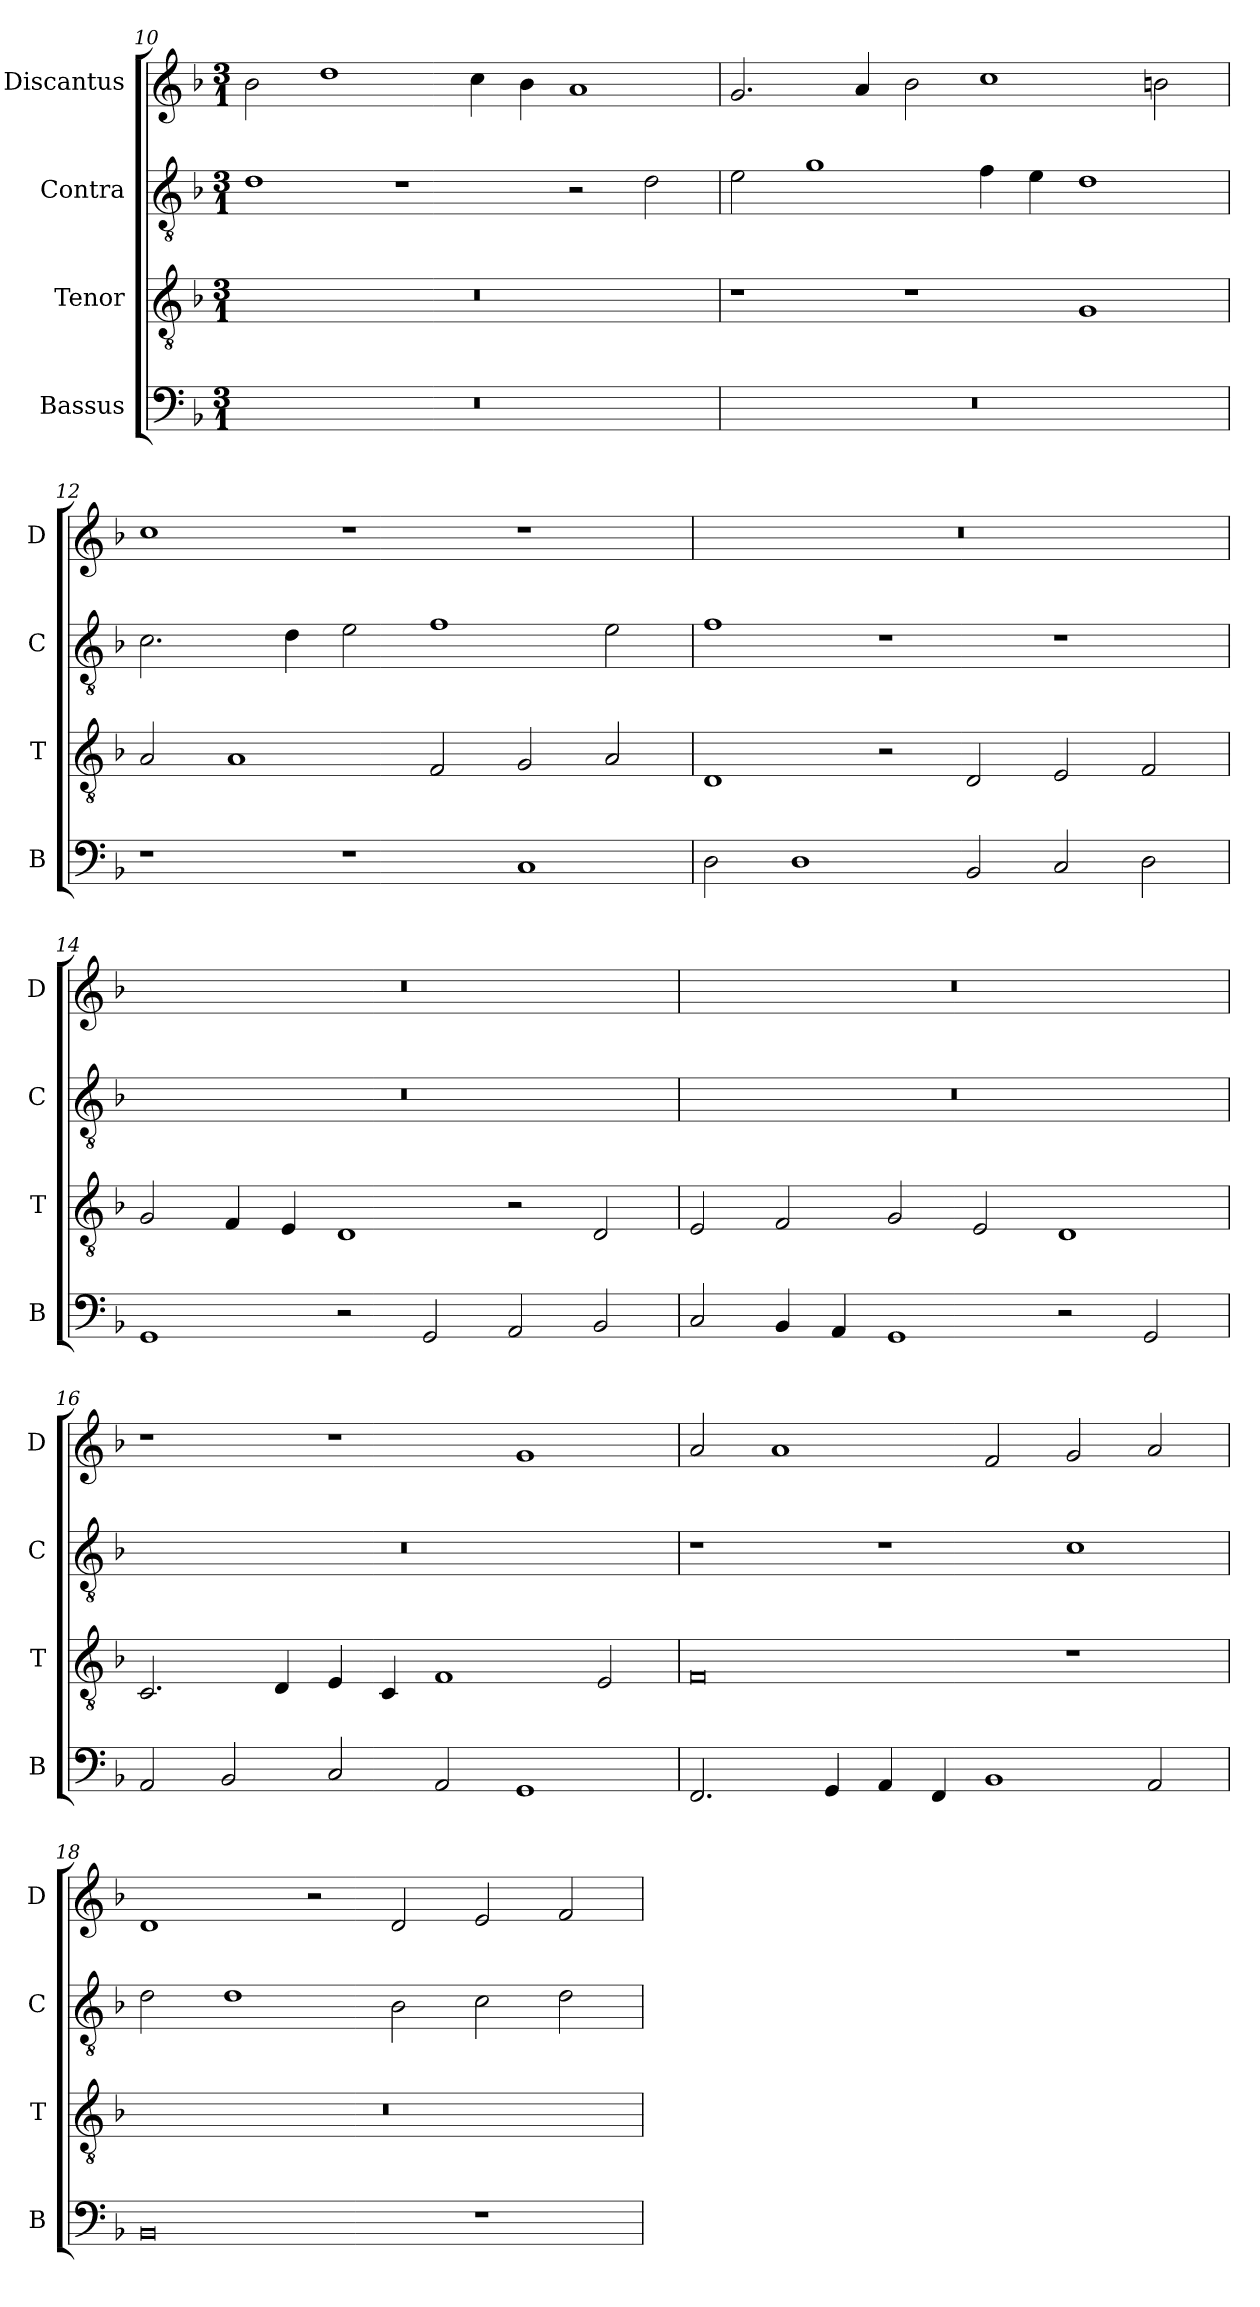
**kern	**kern	**kern	**kern
*part4	*part3	*part2	*part1
*staff4	*staff3	*staff2	*staff1
*I"Bassus	*I"Tenor	*I"Contra	*I"Discantus
*I'B	*I'T	*I'C	*I'D
*clefF4	*clefGv2	*clefGv2	*clefG2
*k[b-]	*k[b-]	*k[b-]	*k[b-]
*M3/1	*M3/1	*M3/1	*M3/1
=10	=10	=10	=10
0.r	0.r	1d	2b-\
.	.	.	1dd
.	.	1r	.
.	.	.	4cc\
.	.	.	4b-\
.	.	2r	1a
.	.	2d\	.
=11	=11	=11	=11
0.r	1r	2e\	2.g/
.	.	1g	.
.	.	.	4a/
.	1r	.	2b-\
.	.	4f\	1cc
.	.	4e\	.
.	1G	1d	.
.	.	.	2bn\
=12	=12	=12	=12
1r	2A/	2.c\	1cc
.	1A	.	.
.	.	4d\	.
1r	.	2e\	1r
.	2F/	1f	.
1C	2G/	.	1r
.	2A/	2e\	.
=13	=13	=13	=13
2D\	1D	1f	0.r
1D	.	.	.
.	2r	1r	.
2BB-/	2D/	.	.
2C/	2E/	1r	.
2D\	2F/	.	.
=14	=14	=14	=14
1GG	2G/	0.r	0.r
.	4F/	.	.
.	4E/	.	.
2r	1D	.	.
2GG/	.	.	.
2AA/	2r	.	.
2BB-/	2D/	.	.
=15	=15	=15	=15
2C/	2E/	0.r	0.r
4BB-/	2F/	.	.
4AA/	.	.	.
1GG	2G/	.	.
.	2E/	.	.
2r	1D	.	.
2GG/	.	.	.
=16	=16	=16	=16
2AA/	2.C/	0.r	1r
2BB-/	.	.	.
.	4D/	.	.
2C/	4E/	.	1r
.	4C/	.	.
2AA/	1F	.	.
1GG	.	.	1g
.	2E/	.	.
=17	=17	=17	=17
2.FF/	0F	1r	2a/
.	.	.	1a
4GG/	.	.	.
4AA/	.	1r	.
4FF/	.	.	.
1BB-	.	.	2f/
.	1r	1c	2g/
2AA/	.	.	2a/
=18	=18	=18	=18
0BB-	0.r	2d\	1d
.	.	1d	.
.	.	.	2r
.	.	2B-\	2d/
1r	.	2c\	2e/
.	.	2d\	2f/
=	=	=	=
*-	*-	*-	*-
